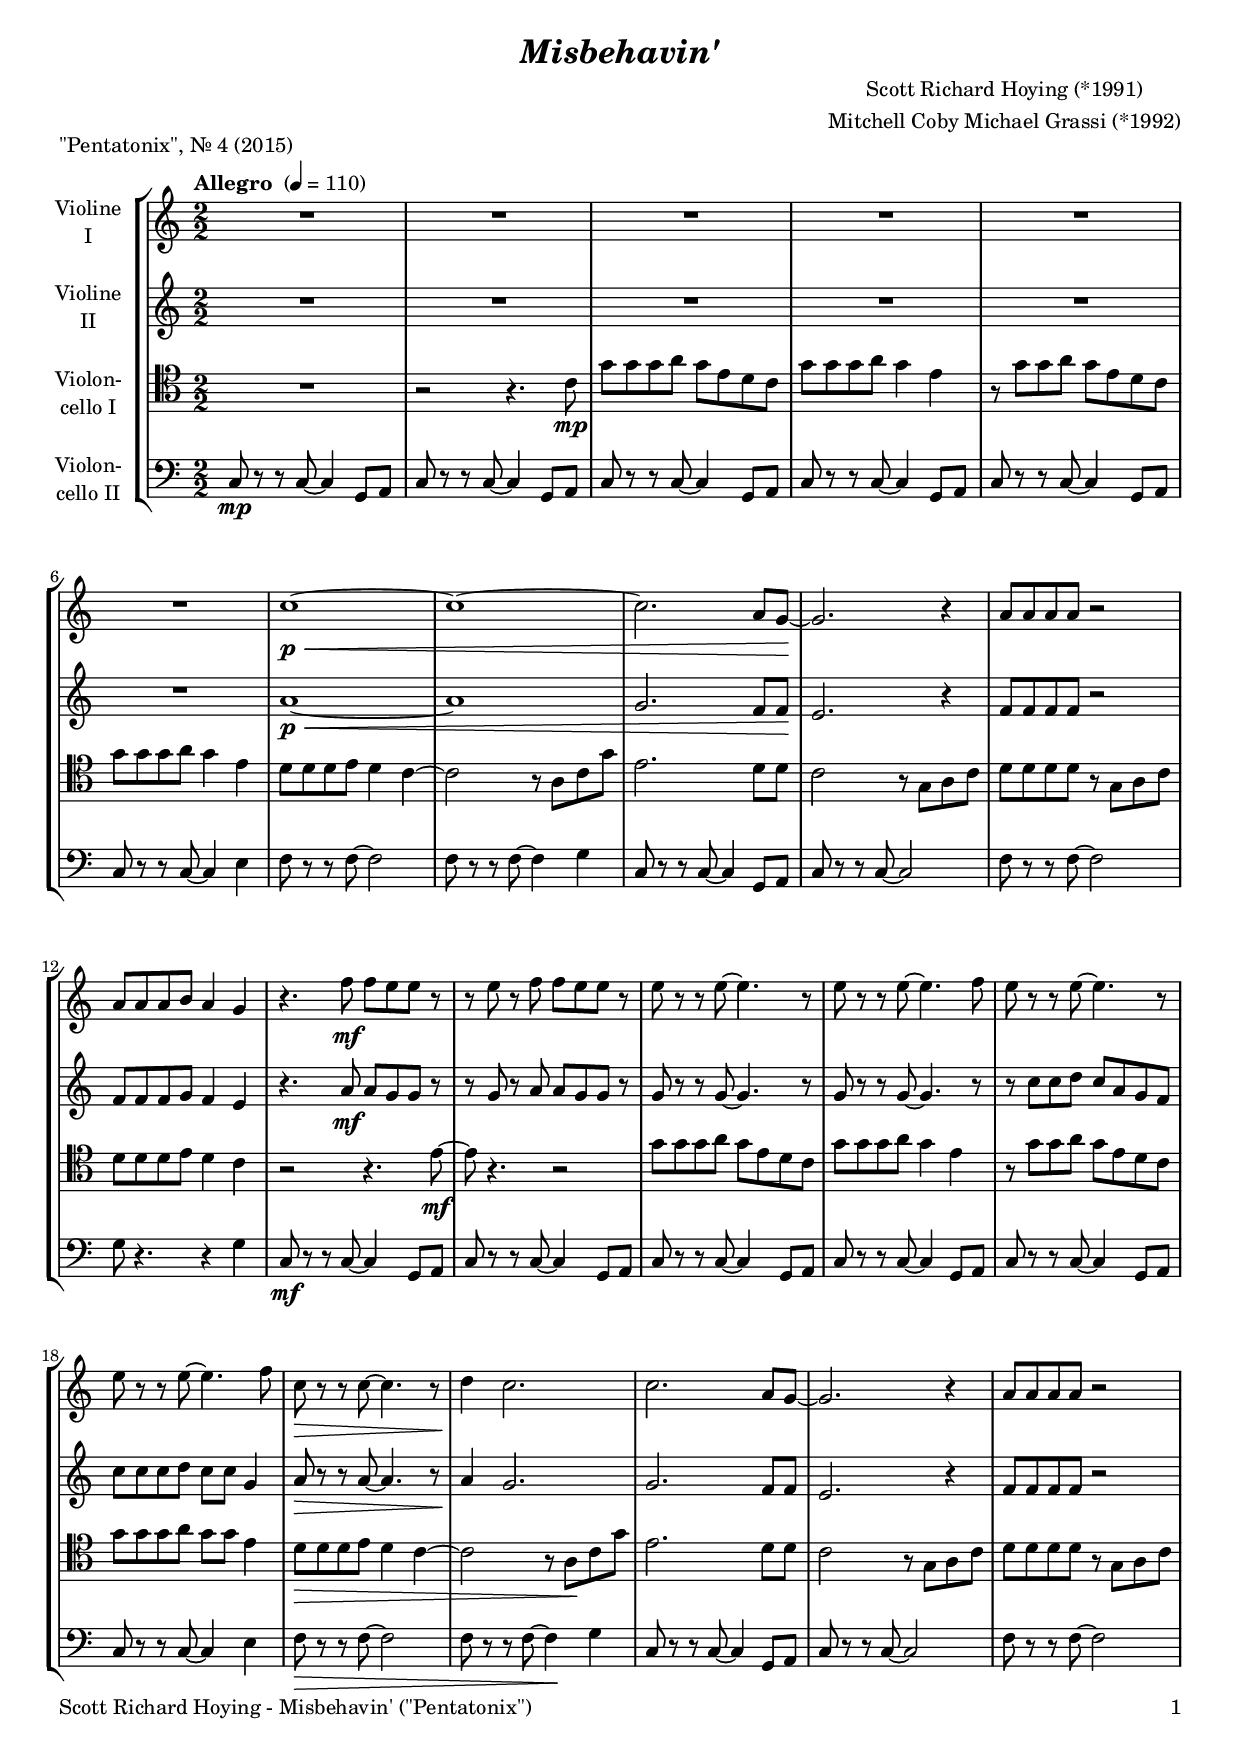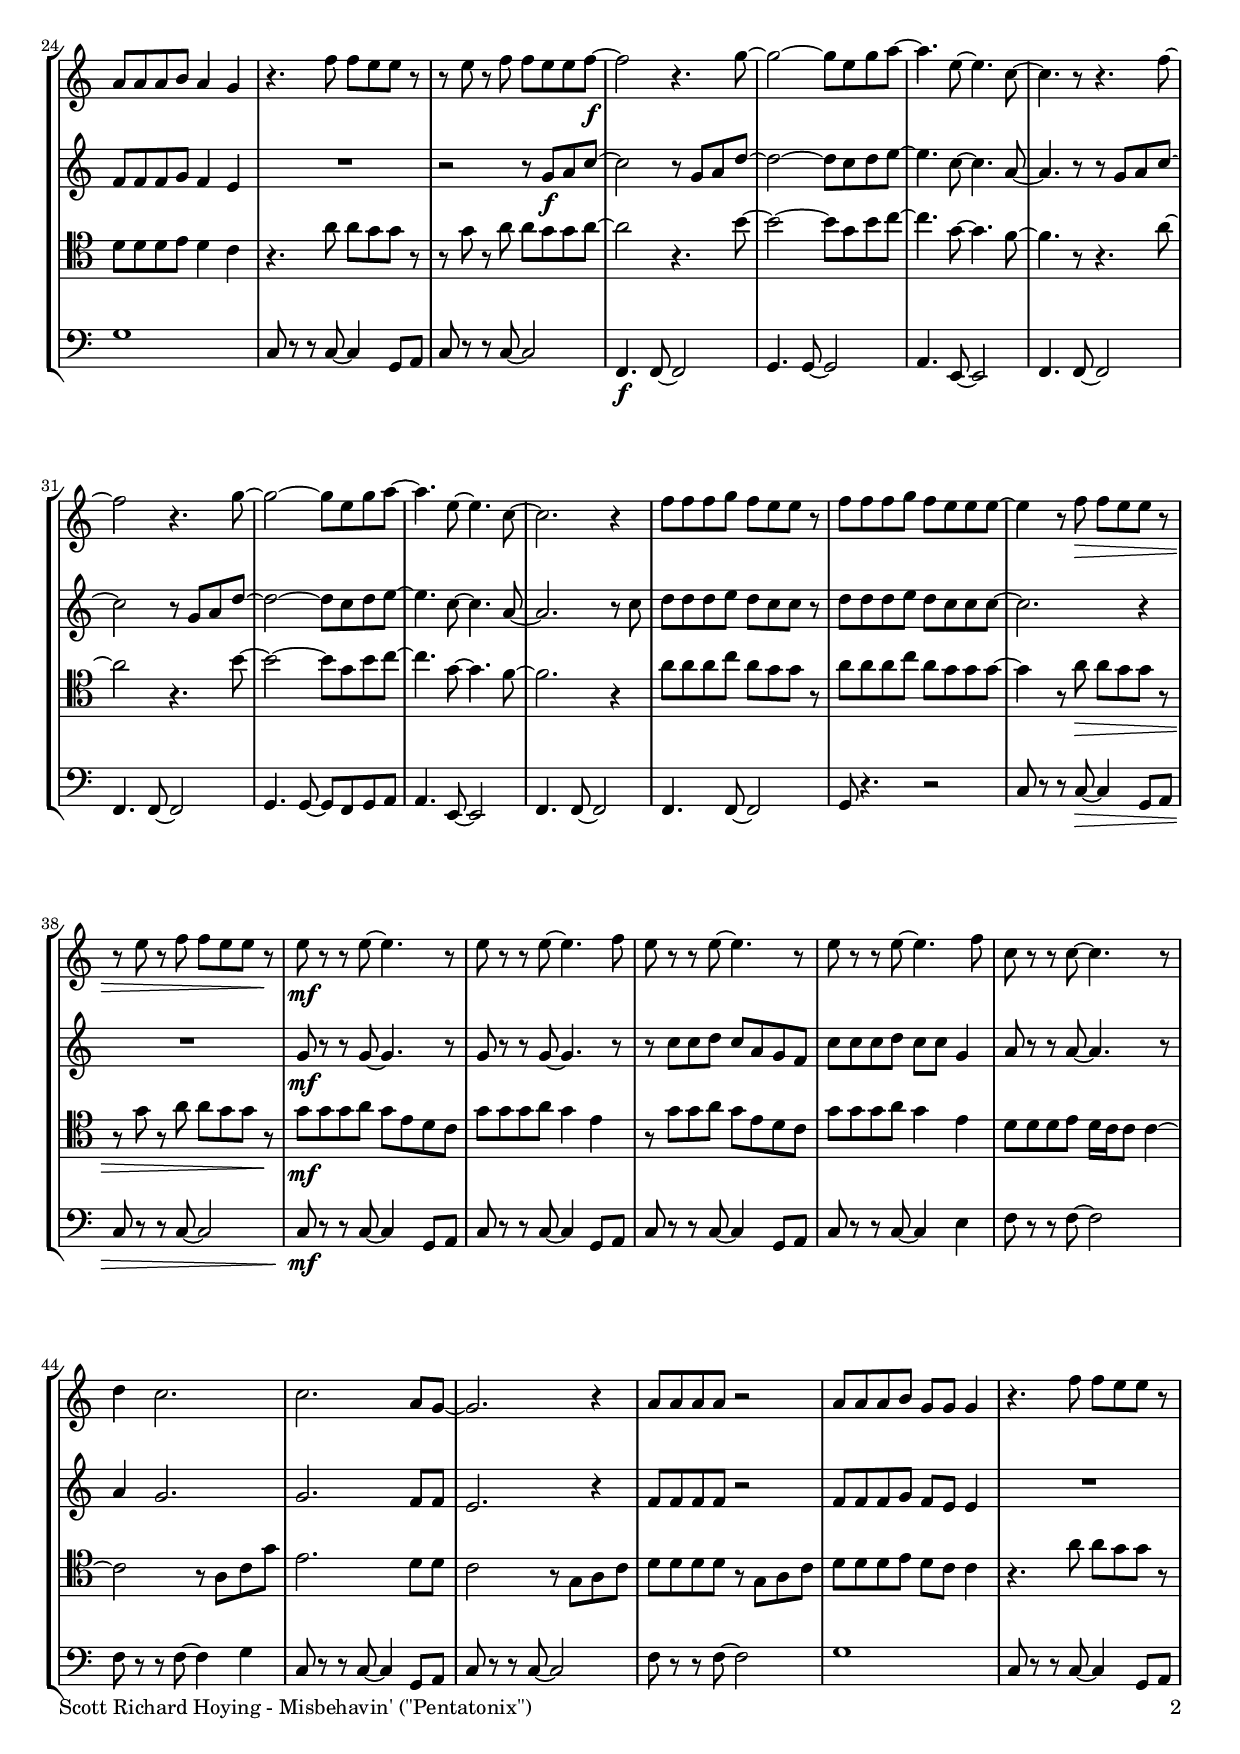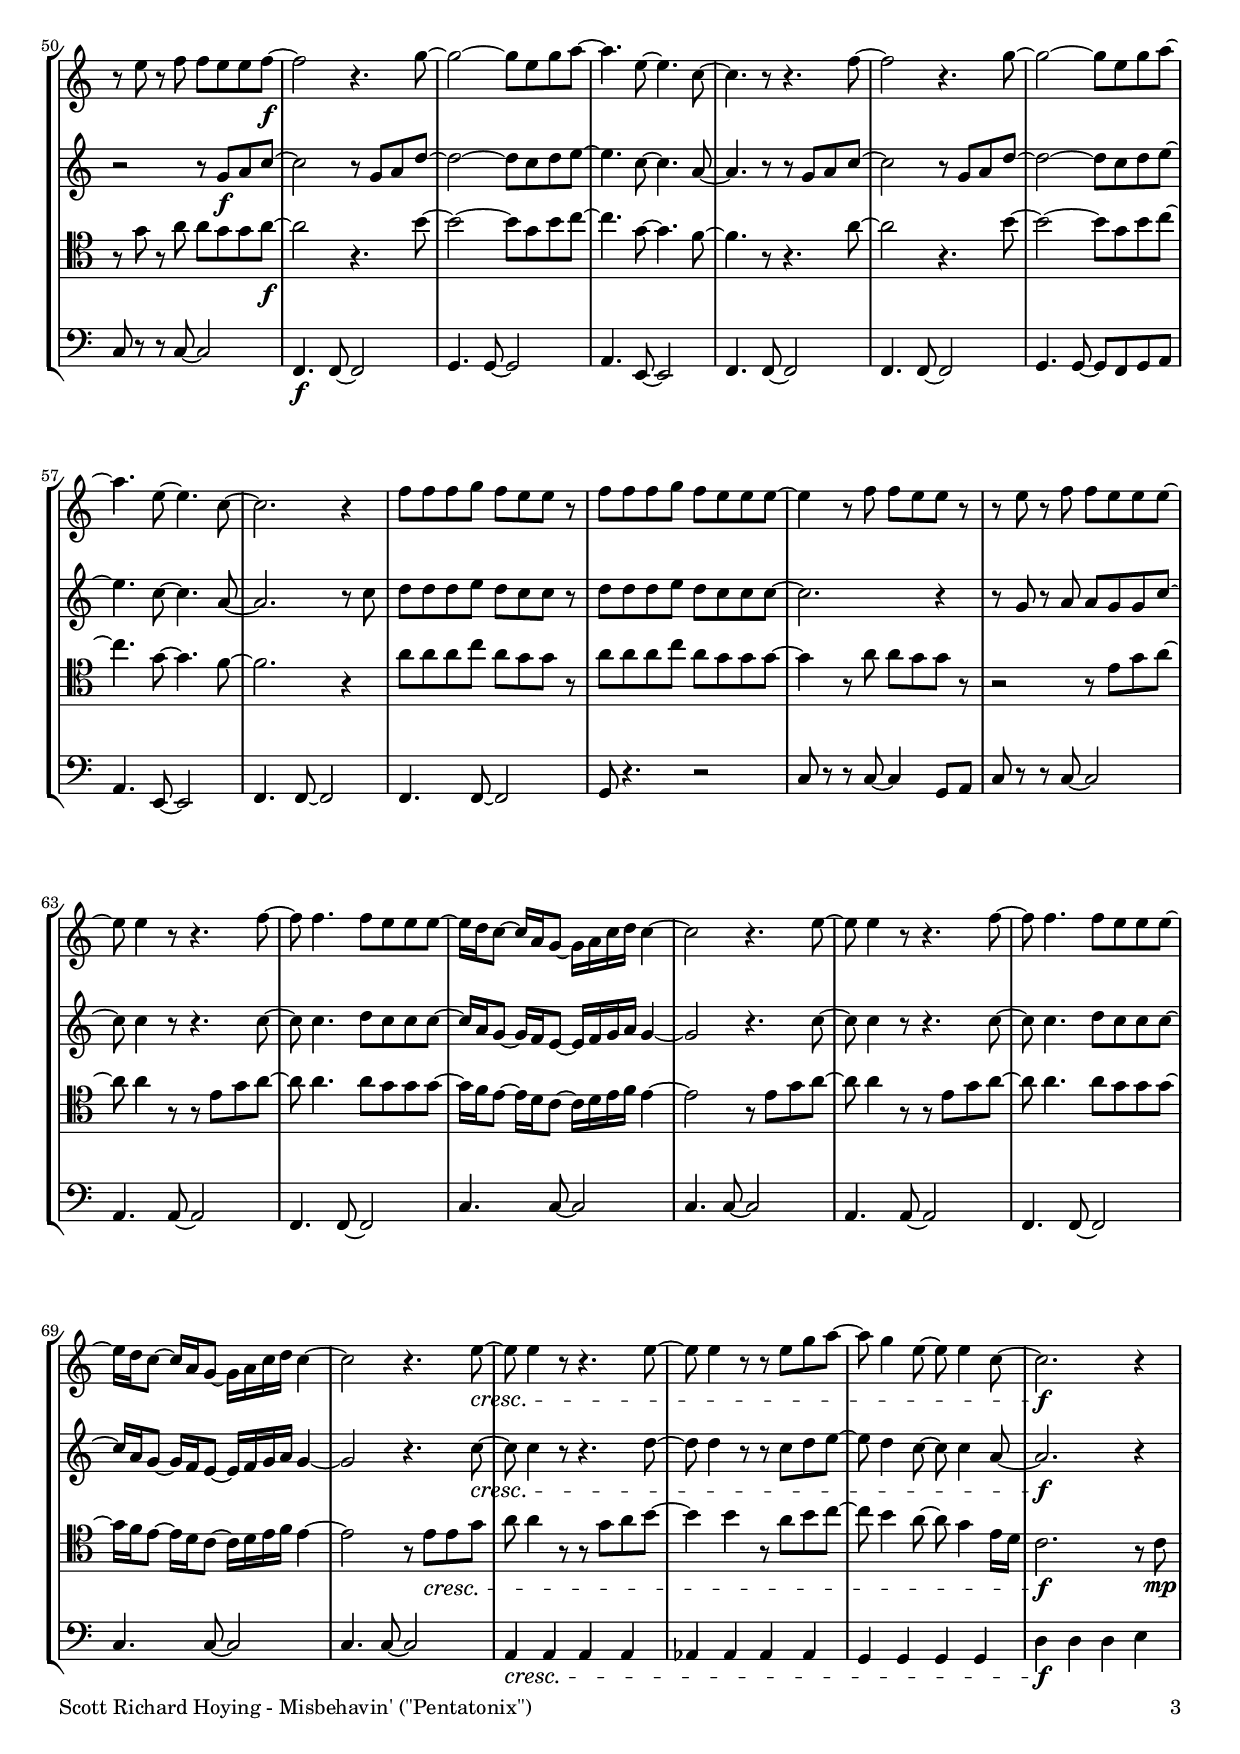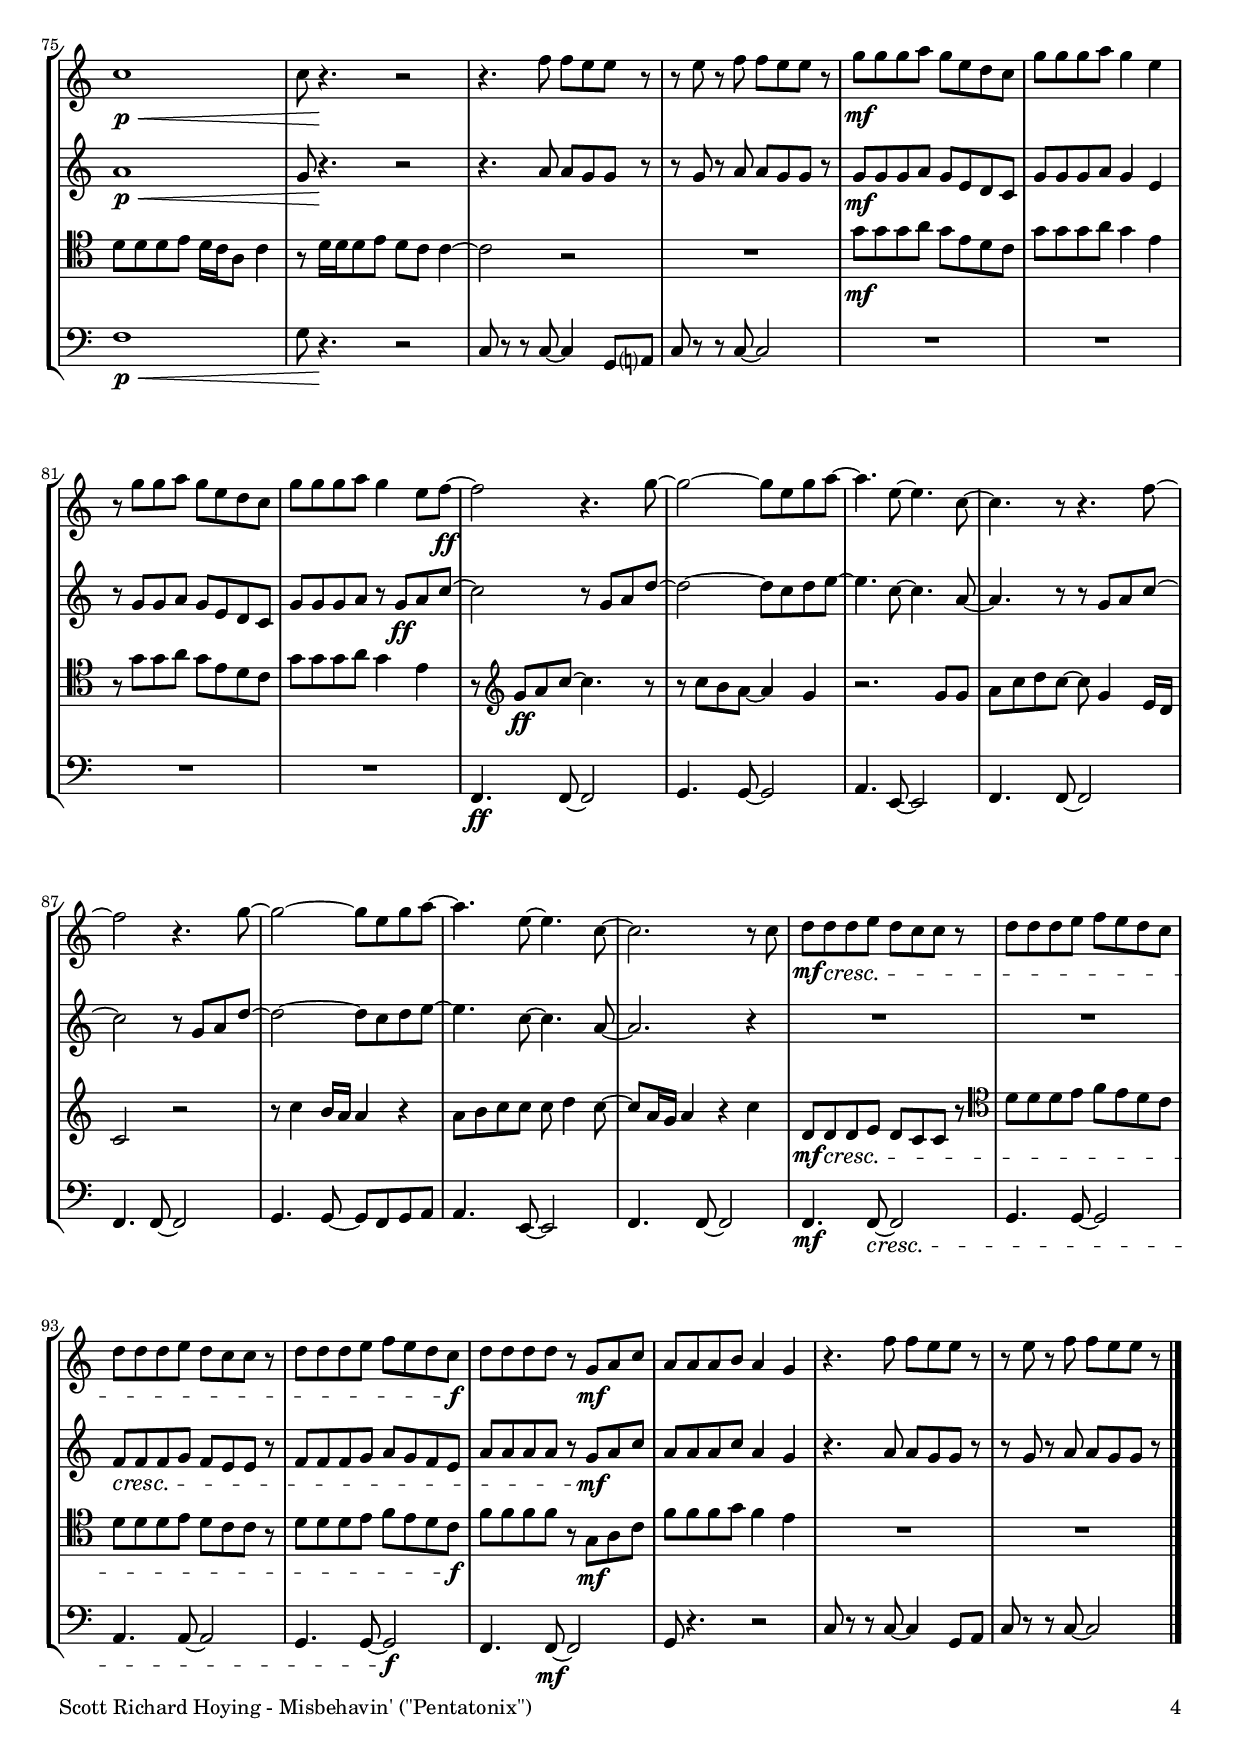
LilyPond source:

\version "2.22.2"
\include "deutsch.ly"

#(set-global-staff-size 18)

\header {
  title     = \markup \bold \italic "Misbehavin'"
  composer  = \markup \center-column {
    "Scott Richard Hoying (*1991)"
    "Mitchell Coby Michael Grassi (*1992)"
  }
%  arranger  = ""
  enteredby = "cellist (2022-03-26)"
  piece     = "\"Pentatonix\", Nr. 4 (2015)"
}

voiceconsts = {
  \key c \major
  \clef "treble"
  \time 2/2
  \numericTimeSignature
  \compressEmptyMeasures
% Set default beaming for all staves
%  \set Timing.beamExceptions = #'()
%  \set Timing.baseMoment     = #(ly:make-moment 1 4)
%  \set Timing.beatStructure  = #'(1 1 1)
  \tempo "Allegro " 4=110
}

mist = "string ensemble 1"
mipz = "pizzicato strings"
mivl = "violin"
miba = "bassoon"
mivc = "cello"

arco = \markup \italic "arco"
pizz = \markup \italic "pizz."
rit  = \mark \markup \box "rit."

va = \relative c'' {
  \voiceconsts

  R1*6
  c1~\p\<
  c~
  c2. a8 g~\!
  g2. r4
  a8 a a a r2
  a8 a a h a4 g
  r4. f'8\mf f e e r

  r e r f f e e r
  e r r e~ e4. r8
  e r r e~ e4. f8
  e r r e~ e4. r8
  e r r e~ e4. f8
  c\> r r c~ c4. r8
  d4\! c2.
  c a8 g~

  g2. r4
  a8 a a a r2
  a8 a a h a4 g
  r4. f'8 f e e r
  r e r f f e e f~\f
  f2 r4. g8~

  g2~ g8 e g a~
  a4. e8~ e4. c8~
  c4. r8 r4. f8~
  f2 r4. g8~
  g2~ g8 e g a~
  a4. e8~ e4. c8~

  c2. r4
  f8 f f g f e e r
  f f f g f e e e~
  e4 r8 f\> f e e r

  r e r f f e e r\!
  e\mf r r e~ e4. r8
  e r r e~ e4. f8
  e r r e~ e4. r8
  e r r e~ e4. f8
  c r r c~ c4. r8
  d4 c2.
  c a8 g~

  g2. r4
  a8 a a a r2
  a8 a a h g g g4
  r4. f'8 f e e r
  r e r f f e e f~\f

  f2 r4. g8~
  g2~ g8 e g a~
  a4. e8~ e4. c8~
  c4. r8 r4. f8~
  f2 r4. g8~
  g2~ g8 e g a~

  a4. e8~ e4. c8~
  c2. r4
  f8 f f g f e e r
  f f f g f e e e~

  e4 r8 f f e e r
  r e r f f e e e~
  e e4 r8 r4. f8~
  f f4. f8 e e e~

  e16 d c8~ c16[ a g8]~ g16 a c d c4~
  c2 r4. e8~
  e e4 r8 r4. f8~
  f f4. f8 e e e~
  e16 d c8~ c16[ a g8]~ g16 a c d c4~

  c2 r4. e8~\cresc
  e e4 r8 r4. e8~
  e e4 r8 r e g a~
  a g4 e8~ e e4 c8~
  c2.\f r4
  c1\p\<
  c8 r4.\! r2

  r4. f8 f e e r
  r e r f f e e r
  g\mf g g a g e d c

  g' g g a g4 e
  r8 g g a g e d c
  g' g g a g4 e8 f~\ff
  f2 r4. g8~

  g2~ g8 e g a~
  a4. e8~ e4. c8~
  c4. r8 r4. f8~
  f2 r4. g8~
  g2~ g8 e g a~
  a4. e8~  e4. c8~

  c2. r8 c
  d\mf d\cresc d e d c c r
  d d d e f e d c

  d d d e d c c r
  d d d e f e d c\f

  d d d d r g,\mf a c
  a a a h a4 g
  r4. f'8 f e e r
  r e r f f e e r \bar "|."
}

vb = \relative c'' {
  \voiceconsts

  R1*6
  a1~\p\<
  a
  g2. f8 f\!
  e2. r4
  f8 f f f r2
  f8 f f g f4 e

  r4. a8\mf a g g r
  r g r a a g g r
  g r r g~ g4. r8
  g r r g~ g4. r8

  r c c d c a g f
  c' c c d c c g4
  a8\> r r a~ a4. r8
  a4\! g2.

  g f8 f
  e2. r4
  f8 f f f r2
  f8 f f g f4 e
  R1
  r2 r8 g\f a c~

  c2 r8 g a d~
  d2~ d8 c d e~
  e4. c8~ c4. a8~
  a4. r8 r g a c~
  c2 r8 g a d~

  d2~ d8 c d e~
  e4. c8~ c4. a8~
  a2. r8 c
  d d d e d c c r

  d d d e d c c c~
  c2. r4
  R1
  g8\mf r r g~ g4. r8
  g r r g~ g4. r8

  r c c d c a g f
  c' c c d c c g4
  a8 r r a~ a4. r8
  a4 g2.
  g f8 f
  e2. r4

  f8 f f f r2
  f8 f f g f e e4
  R1
  r2 r8 g\f a c~
  c2 r8 g a d~

  d2~ d8 c d e~
  e4. c8~ c4. a8~
  a4. r8 r g a c~
  c2 r8 g a d~
  d2~ d8 c d e~

  e4. c8~ c4. a8~
  a2. r8 c
  d d d e d c c r
  d d d e d c c c~

  c2. r4
  r8 g r a a g g c~
  c c4 r8 r4. c8~
  c c4. d8 c c c~
  c16 a g8~ g16[ f e8]~ e16 f g a g4~

  g2 r4. c8~
  c c4 r8 r4. c8~
  c c4. d8 c c c~
  c16 a g8~ g16[ f e8]~ e16 f g a g4~
  g2 r4. c8~\cresc

  c c4 r8 r4. d8~
  d d4 r8 r c d e~
  e d4 c8~ c c4 a8~
  a2.\f r4
  a1\p\<
  g8 r4.\! r2

  r4. a8 a g g r
  r g r a a g g r
  g\mf g g a g e d c

  g' g g a g4 e
  r8 g g a g e d c
  g' g g a r g\ff a c~

  c2 r8 g a d~
  d2~ d8 c d e~
  e4. c8~ c4. a8~
  a4. r8 r g a c~
  c2 r8 g a d~

  d2~ d8 c d e~
  e4. c8~ c4. a8~
  a2. r4
  R1*2
  f8\cresc f f g f e e r

  f f f g a g f e
  a a a a r g\mf a c
  a a a c a4 g

  r4. a8 a g g r
  r g r a a g g r \bar "|."
}

vc = \relative c' {
  \voiceconsts
  \clef "tenor"

  R1
  r2 r4. c8\mp
  g' g g a g e d c
  g' g g a g4 e

  r8 g g a g e d c
  g' g g a g4 e
  d8 d d e d4 c~

  c2 r8 a c g'
  e2. d8 d
  c2 r8 g a c
  d d d d r g, a c

  d d d e d4 c
  r2 r4. e8~\mf
  e r4. r2
  g8 g g a g e d c

  g' g g a g4 e
  r8 g g a g e d c

  g' g g a g g e4
  d8\> d d e d4 c~
  c2 r8 a\! c g'
  e2. d8 d

  c2 r8 g a c
  d d d d r g, a c
  d d d e d4 c
  r4. a'8 a g g r

  r g r a a g g a~
  a2 r4. h8~
  h2~ h8 g h c~
  c4. g8~ g4. f8~
  f4. r8 r4. a8~
  a2 r4. h8~

  h2~ h8 g h c~
  c4. g8~ g4. f8~
  f2. r4
  a8 a a c a g g r

  a a a c a g g g~
  g4 r8 a\> a g g r
  r g r a a g g r\!

  g\mf g g a g e d c
  g' g g a g4 e
  r8 g g a g e d c

  g' g g a g4 e
  d8 d d e d16 c c8 c4~
  c2 r8 a c g'
  e2. d8 d
  c2 r8 g a c

  d d d d r g, a c
  d d d e d c c4
  r4. a'8 a g g r

  r g r a a g g a~\f
  a2 r4. h8~
  h2~ h8 g h c~
  c4. g8~ g4. f8~
  f4. r8 r4. a8~
  a2 r4. h8~

  h2~ h8 g h c~
  c4. g8~ g4. f8~
  f2. r4
  a8 a a c a g g r

  a a a c a g g g~
  g4 r8 a a g g r
  r2 r8 e g a~
  a a4 r8 r e g a~

  a a4. a8 g g g~
  g16 f e8~ e16[ d c8]~ c16 d e f e4~
  e2 r8 e g a~
  a a4 r8 r e g a~

  a a4. a8 g g g~
  g16 f e8~ e16[ d c8]~ c16 d e f e4~
  e2 r8 e\cresc e g
  a a4 r8 r g a h~

  h4 h r8 a h c~
  c h4 a8~ a g4 e16 d
  c2.\f r8 c\mp
  d d d e d16 c a8 c4

  r8 d16 d d8 e d c c4~
  c2 r
  R1
  g'8\mf g g a g e d c

  g' g g a g4 e
  r8 g g a g e d c
  g' g g a g4 e

  r8 \clef "treble" g\ff a c~ c4. r8
  r c h a~ a4 g
  r2. g8 g
  a c d c~ c8 g4 e16 d
  c2 r
  r8 c'4 h16 a a4 r

  a8 h c c c d4 c8~
  c a16 g a4 r c
  d,8\mf d\cresc d e d c c r \clef "tenor"

  d d d e f e d c
  d d d e d c c r

  d d d e f e d c\f
  f f f f r g,\mf a c
  f f f g f4 e
  R1*2 \bar "|."
}

vd = \relative c {
  \voiceconsts
  \clef "bass"

  c8\mp r r c~ c4 g8 a
  c r r c~ c4 g8 a
  c r r c~ c4 g8 a
  c r r c~ c4 g8 a
  c r r c~ c4 g8 a

  c r r c~ c4 e
  f8 r r f~ f2
  f8 r r f~ f4 g
  c,8 r r c~ c4 g8 a
  c r r c~ c2
  f8 r r f~ f2
  g8 r4. r4 g

  c,8\mf r r c~ c4 g8 a
  c r r c~ c4 g8 a
  c r r c~ c4 g8 a
  c r r c~ c4 g8 a
  c r r c~ c4 g8 a
  c r r c~ c4 e

  f8\> r r f~ f2
  f8 r r f~ f4\! g
  c,8 r r c~ c4 g8 a
  c r r c~ c2
  f8 r r f~ f2
  g1
  c,8 r r c~ c4 g8 a

  c r r c~ c2
  f,4.\f f8~ f2
  g4. g8~ g2
  a4. e8~ e2
  f4. f8~ f2
  f4. f8~ f2
  g4. g8~ g f g a
  a4. e8~ e2

  f4. f8~ f2
  f4. f8~ f2
  g8 r4. r2
  c8 r r c~\> c4 g8 a
  c r r c~ c2
  c8\!\mf r r c~ c4 g8 a
  c r r c~ c4 g8 a
  
  c r r c~ c4 g8 a
  c r r c~ c4 e
  f8 r r f~ f2
  f8 r r f~ f4 g
  c,8 r r c~ c4 g8 a
  c r r c~ c2

  f8 r r f~ f2
  g1
  c,8 r r c~ c4 g8 a
  c r r c~ c2
  f,4.\f f8~ f2
  g4. g8~ g2
  a4. e8~ e2
  f4. f8~ f2

  f4. f8~ f2
  g4. g8~ g f g a
  a4. e8~ e2
  f4. f8~ f2
  f4. f8~ f2
  g8 r4. r2
  c8 r r c~ c4 g8 a
  c r r c~ c2

  a4. a8~ a2
  f4. f8~ f2
  c'4. c8~ c2
  c4. c8~ c2
  a4. a8~ a2
  f4. f8~ f2
  c'4. c8~ c2
  c4. c8~ c2
  a4\cresc a a a

  as as as as
  g g g g
  d'\f d d e
  f1\p\<
  g8 r4.\! r2
  c,8 r r c~ c4 g8 a?
  c r r c~ c2
  R1*4

  f,4.\ff f8~ f2
  g4. g8~ g2
  a4. e8~ e2
  f4. f8~ f2
  f4. f8~ f2
  g4. g8~ g f g a
  a4. e8~ e2
  f4. f8~ f2
  f4.\mf f8~\cresc f2

  g4. g8~ g2
  a4. a8~ a2
  g4. g8~ g2\f
  f4. f8~\mf f2
  g8 r4. r2
  c8 r r c~ c4 g8 a
  c r r c~ c2 \bar "|."
}


music = \new StaffGroup <<
      \new Staff {
	\set Staff.midiInstrument = \mivl
	\set Staff.instrumentName = \markup \center-column { "Violine" "I" }
	\transpose c c { \va }
      }

      \new Staff {
	\set Staff.midiInstrument = \mivl
	\set Staff.instrumentName = \markup \center-column { "Violine" "II" }
	\transpose c c { \vb }
      }

      \new Staff {
	\set Staff.midiInstrument = \mivc
	\set Staff.instrumentName = \markup \center-column { "Violon-" "cello I" }
	\transpose c c { \vc }
      }

      \new Staff {
	\set Staff.midiInstrument = \mivc
	\set Staff.instrumentName = \markup \center-column { "Violon-" "cello II" }
	\transpose c c { \vd }
      }
>>

\book {
   \paper {
    print-page-number = ##t
    print-first-page-number = ##t
    ragged-last-bottom = ##f
    oddHeaderMarkup = \markup \null
    evenHeaderMarkup = \markup \null
    oddFooterMarkup = \markup {
      \fill-line {
%        \on-the-fly #print-page-number-check-first
        "Scott Richard Hoying - Misbehavin' (\"Pentatonix\")" \fromproperty #'page:page-number-string
      }
    }
    evenFooterMarkup = \oddFooterMarkup
  } \score {
    \music
    \layout {}
  }

  \score {
    \unfoldRepeats \music

    \midi {
      \context {
        \Score
      }
    }
  }
}